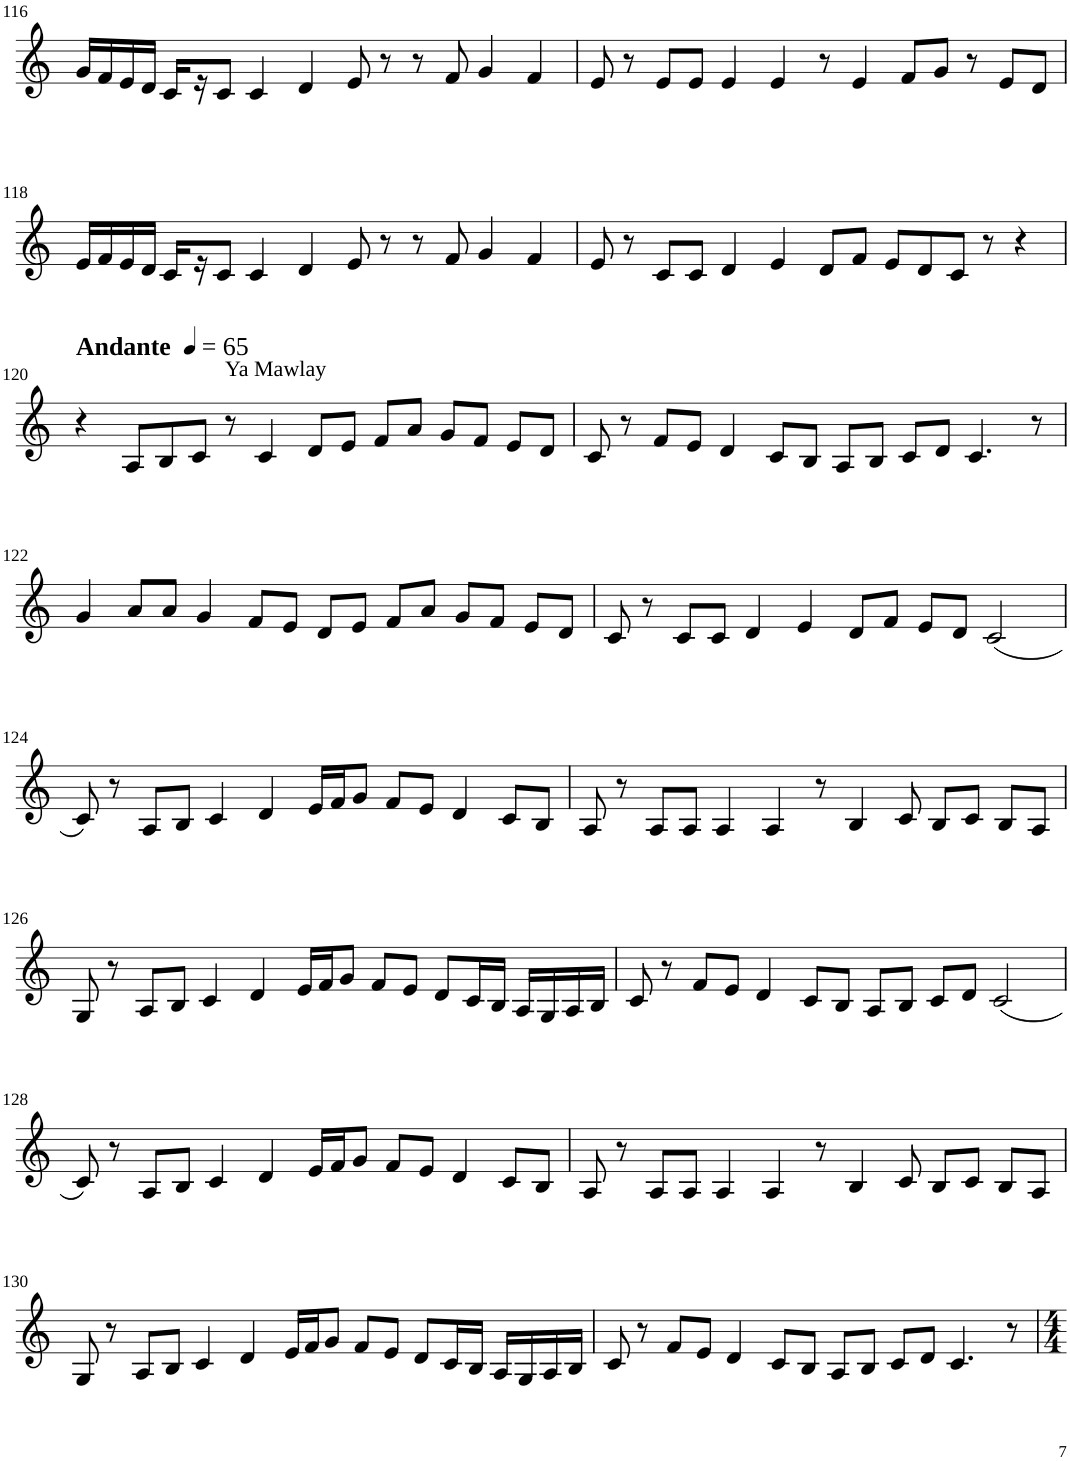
**kern
*part1
*staff1
*I"Violin
!!LO:PB:g=z
*clefG2
*k[]
*M8/4
=116
16g/LL
16f/
16e/
16d/JJ
16c/LL
16r
8c/J
4c/
4d/
8e/
8r
8r
8f/
4g/
4f/
=117
8e/
8r
8e/L
8e/J
4e/
4e/
8r
4e/
8f/L
8g/J
8r
8e/L
8d/J
!!LO:LB:g=z
=118
16e/LL
16f/
16e/
16d/JJ
16c/LL
16r
8c/J
4c/
4d/
8e/
8r
8r
8f/
4g/
4f/
=119
8e/
8r
8c/L
8c/J
4d/
4e/
8d/L
8f/J
8e/L
8d/
8c/J
8r
4r
!!LO:LB:g=z
=120
*MM65
!LO:TX:a:B:t=Andante
4r
8A/L
8B/
8c/J
!LO:TX:a:t=Ya Mawlay
8r
4c/
8d/L
8e/J
8f/L
8a/J
8g/L
8f/J
8e/L
8d/J
=121
8c/
8r
8f/L
8e/J
4d/
8c/L
8B/J
8A/L
8B/J
8c/L
8d/J
4.c/
8r
!!LO:LB:g=z
=122
4g/
8a/L
8a/J
4g/
8f/L
8e/J
8d/L
8e/J
8f/L
8a/J
8g/L
8f/J
8e/L
8d/J
=123
8c/
8r
8c/L
8c/J
4d/
4e/
8d/L
8f/J
8e/L
8d/J
(2c/
!!LO:LB:g=z
=124
8c/)
8r
8A/L
8B/J
4c/
4d/
16e/LL
16f/J
8g/J
8f/L
8e/J
4d/
8c/L
8B/J
=125
8A/
8r
8A/L
8A/J
4A/
4A/
8r
4B/
8c/
8B/L
8c/J
8B/L
8A/J
!!LO:LB:g=z
=126
8G/
8r
8A/L
8B/J
4c/
4d/
16e/LL
16f/J
8g/J
8f/L
8e/J
8d/L
16c/L
16B/JJ
16A/LL
16G/
16A/
16B/JJ
=127
8c/
8r
8f/L
8e/J
4d/
8c/L
8B/J
8A/L
8B/J
8c/L
8d/J
(2c/
!!LO:LB:g=z
=128
8c/)
8r
8A/L
8B/J
4c/
4d/
16e/LL
16f/J
8g/J
8f/L
8e/J
4d/
8c/L
8B/J
=129
8A/
8r
8A/L
8A/J
4A/
4A/
8r
4B/
8c/
8B/L
8c/J
8B/L
8A/J
!!LO:LB:g=z
=130
8G/
8r
8A/L
8B/J
4c/
4d/
16e/LL
16f/J
8g/J
8f/L
8e/J
8d/L
16c/L
16B/JJ
16A/LL
16G/
16A/
16B/JJ
=131
8c/
8r
8f/L
8e/J
4d/
8c/L
8B/J
8A/L
8B/J
8c/L
8d/J
4.c/
8r
=
*-
